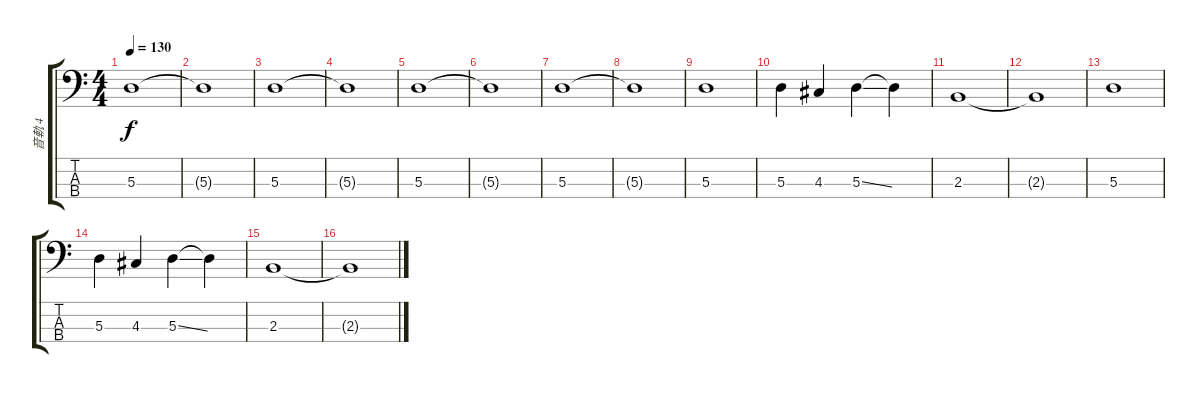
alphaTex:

\track ("音軌 4" "音軌 4") {instrument electricbassfinger}
\staff {score tabs}
\tuning (G2 D2 A1 E1) {hide}
\ts (4 4)
\tempo 130
\clef f4
\ks c
5.3.1{dy f instrument electricbassfinger} |
5.3{t}.1 |
5.3.1 |
5.3{t}.1 |
5.3.1 |
5.3{t}.1 |
5.3.1 |
5.3{t}.1 |
5.3.1 |
5.3.4 4.3.4 5.3{ss}.4 5.3{t}.4 |
2.3.1 |
2.3{t}.1 |
5.3.1 |
5.3.4 4.3.4 5.3{ss}.4 5.3{t}.4 |
2.3.1 |
2.3{t}.1
